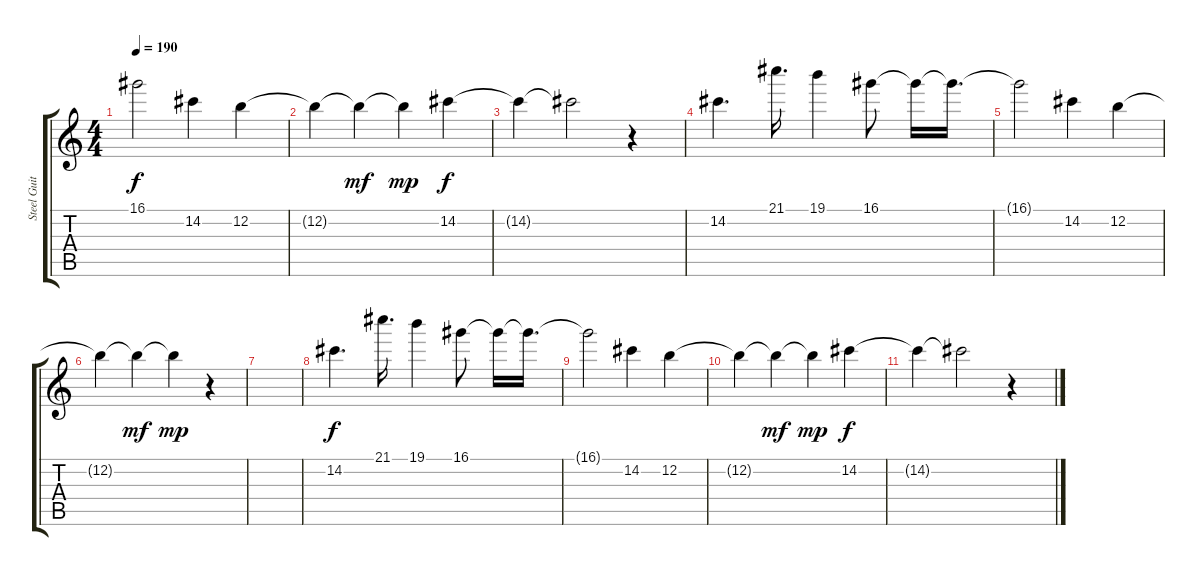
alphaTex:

\track ("Steel Guitar" "Steel Guit") {instrument acousticguitarsteel}
\staff {score tabs}
\tuning (E4 B3 G3 D3 A2 E2) {hide}
\ts (4 4)
\tempo 190
\clef g2
\ks c
16.1{t}.2{dy f} 14.2.4 12.2.4 |
12.2{t}.4 12.2{t}.4{dy mf} 12.2{t}.4{dy mp} 14.2.4{dy f} |
14.2{t}.4 14.2{t}.2 r.4 |
14.2.4{d} 21.1.16{d} 19.1.4 16.1.8 16.1{t}.16 16.1{t}.16{d} |
16.1{t}.2 14.2.4 12.2.4 |
12.2{t}.4 12.2{t}.4{dy mf} 12.2{t}.4{dy mp} r.4 |
|
14.2.4{d dy f} 21.1.16{d} 19.1.4 16.1.8 16.1{t}.16 16.1{t}.16{d} |
16.1{t}.2 14.2.4 12.2.4 |
12.2{t}.4 12.2{t}.4{dy mf} 12.2{t}.4{dy mp} 14.2.4{dy f} |
14.2{t}.4 14.2{t}.2 r.4
